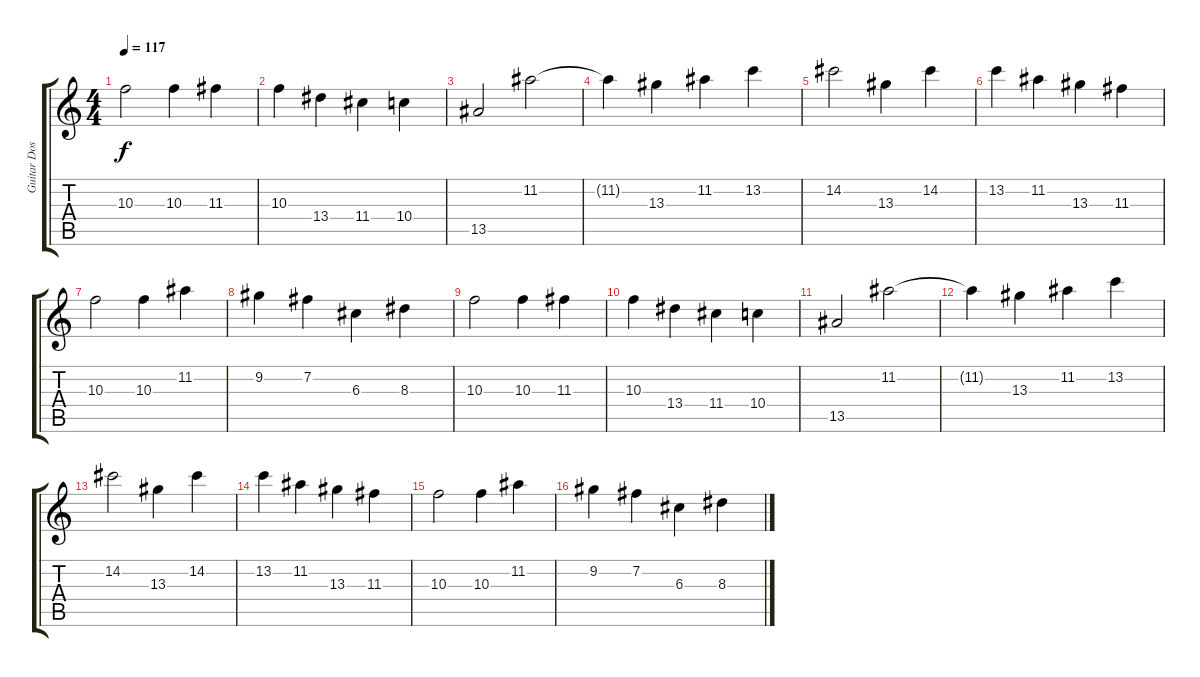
\track ("Guitar Dos" "Guitar Dos") {instrument electricguitarclean}
\staff {score tabs}
\tuning (E4 B3 G3 D3 A2 E2) {hide}
\ts (4 4)
\tempo 117
\clef g2
\ks c
10.3.2{dy f} 10.3.4 11.3.4 |
10.3.4 13.4.4 11.4.4 10.4.4 |
13.5.2 11.2.2 |
11.2{t}.4 13.3.4 11.2.4 13.2.4 |
14.2.2 13.3.4 14.2.4 |
13.2.4 11.2.4 13.3.4 11.3.4 |
10.3.2 10.3.4 11.2.4 |
9.2.4 7.2.4 6.3.4 8.3.4 |
10.3.2 10.3.4 11.3.4 |
10.3.4 13.4.4 11.4.4 10.4.4 |
13.5.2 11.2.2 |
11.2{t}.4 13.3.4 11.2.4 13.2.4 |
14.2.2 13.3.4 14.2.4 |
13.2.4 11.2.4 13.3.4 11.3.4 |
10.3.2 10.3.4 11.2.4 |
9.2.4 7.2.4 6.3.4 8.3.4
